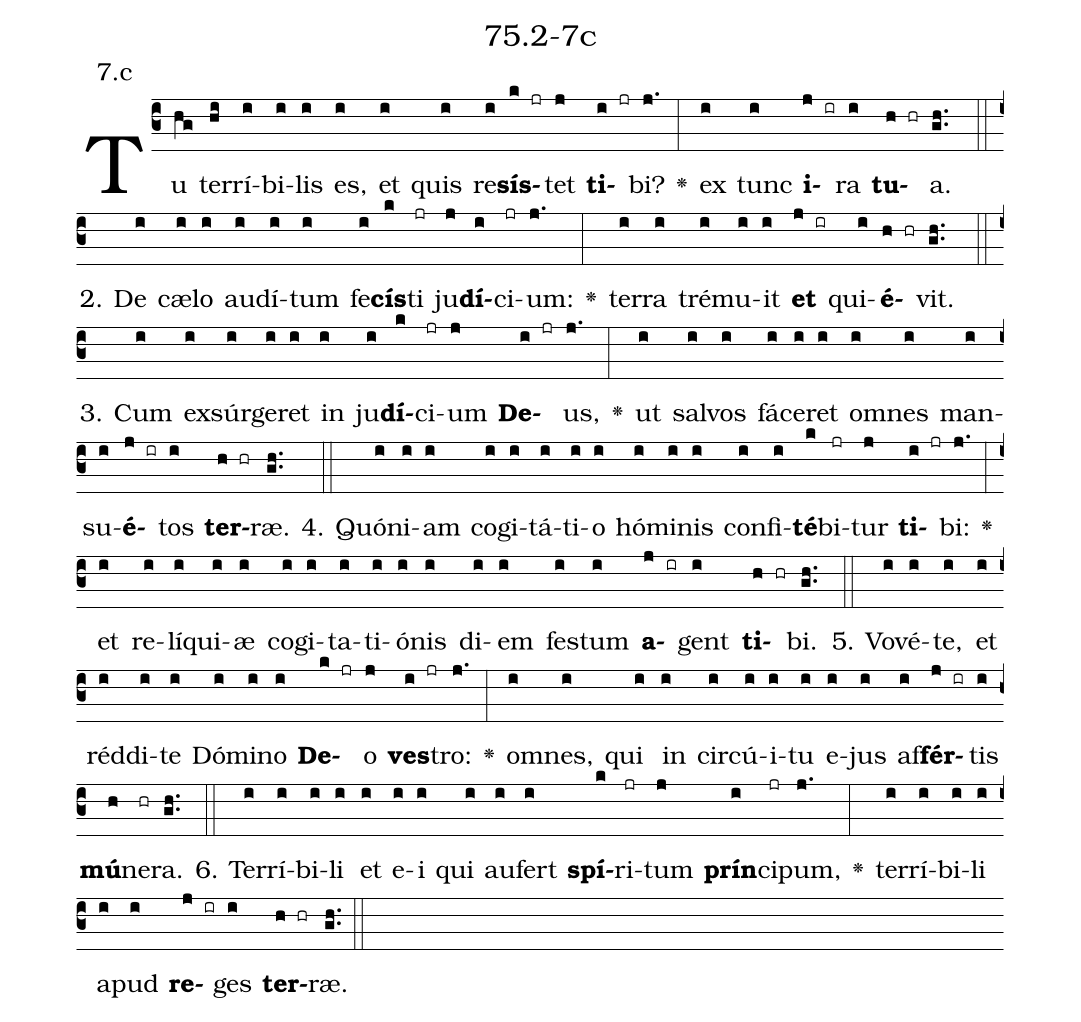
name: 75.2-7c;
annotation: 7.c;
%%
(c3)Tu(hg) ter(hi)rí(i)bi(i)lis(i) es,(i) et(i) quis(i) re(i)<b>sís</b>(k jr)tet(j) <b>ti</b>(i jr)bi?(j.) <v>\greheightstar</v>(:) ex(i) tunc(i) <b>i</b>(j ir)ra(i) <b>tu</b>(h hr)a.(gh..) (::)
2. De(i) cæ(i)lo(i) au(i)dí(i)tum(i) fe(i)<b>cís</b>(k)ti(jr) ju(j)<b>dí</b>(i)ci(jr)um:(j.) <v>\greheightstar</v>(:) ter(i)ra(i) tré(i)mu(i)it(i) <b>et</b>(j ir) qui(i)<b>é</b>(h hr)vit.(gh..) (::)
3. Cum(i) ex(i)súr(i)ge(i)ret(i) in(i) ju(i)<b>dí</b>(k)ci(jr)um(j) <b>De</b>(i jr)us,(j.) <v>\greheightstar</v>(:) ut(i) sal(i)vos(i) fá(i)ce(i)ret(i) om(i)nes(i) man(i)su(i)<b>é</b>(j ir)tos(i) <b>ter</b>(h hr)ræ.(gh..) (::)
4. Quón(i)i(i)am(i) co(i)gi(i)tá(i)ti(i)o(i) hó(i)mi(i)nis(i) con(i)fi(i)<b>té</b>(k)bi(jr)tur(j) <b>ti</b>(i jr)bi:(j.) <v>\greheightstar</v>(:) et(i) re(i)lí(i)qui(i)æ(i) co(i)gi(i)ta(i)ti(i)ó(i)nis(i) di(i)em(i) fes(i)tum(i) <b>a</b>(j ir)gent(i) <b>ti</b>(h hr)bi.(gh..) (::)
5. Vo(i)vé(i)te,(i) et(i) réd(i)di(i)te(i) Dó(i)mi(i)no(i) <b>De</b>(k jr)o(j) <b>ves</b>(i jr)tro:(j.) <v>\greheightstar</v>(:) om(i)nes,(i) qui(i) in(i) cir(i)cú(i)i(i)tu(i) e(i)jus(i) af(i)<b>fér</b>(j ir)tis(i) <b>mú</b>(h)ne(hr)ra.(gh..) (::)
6. Ter(i)rí(i)bi(i)li(i) et(i) e(i)i(i) qui(i) au(i)fert(i) <b>spí</b>(k)ri(jr)tum(j) <b>prín</b>(i)ci(jr)pum,(j.) <v>\greheightstar</v>(:) ter(i)rí(i)bi(i)li(i) a(i)pud(i) <b>re</b>(j ir)ges(i) <b>ter</b>(h hr)ræ.(gh..) (::)
